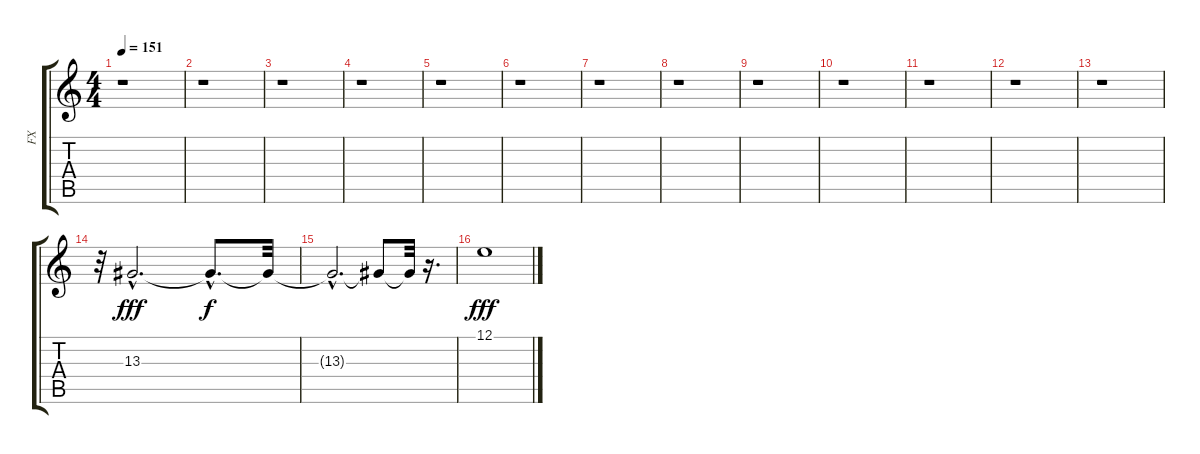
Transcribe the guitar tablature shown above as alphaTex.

\track ("FX" "FX") {instrument voiceoohs}
\staff {score tabs}
\tuning (E4 B3 G3 D3 A2 E2) {hide}
\ts (4 4)
\tempo 151
\clef g2
\ks c
r.1{dy fff} |
r.1 |
r.1 |
r.1 |
r.1 |
r.1 |
r.1 |
r.1 |
r.1 |
r.1 |
r.1 |
r.1 |
r.1 |
r.32 13.3{hac}.2{d} 13.3{hac t}.8{d dy f} 13.3{t}.32 |
13.3{hac t}.2{d} 13.3{t}.8 13.3{t}.32 r.16{d} |
12.1.1{dy fff instrument voiceoohs}
